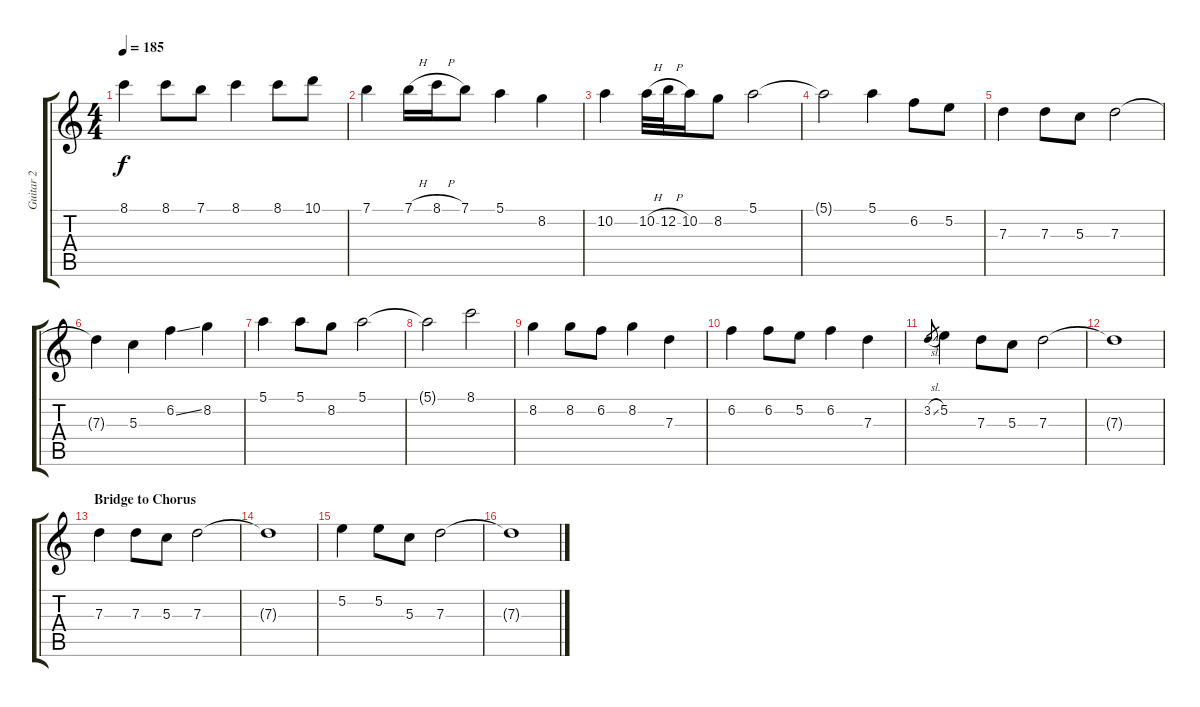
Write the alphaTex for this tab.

\track ("Guitar 2" "Guitar 2") {instrument distortionguitar}
\staff {score tabs}
\tuning (E4 B3 G3 D3 A2 E2) {hide}
\ts (4 4)
\tempo 185
\clef g2
\ks c
8.1.4{dy f} 8.1.8 7.1.8 8.1.4 8.1.8 10.1.8 |
7.1.4 7.1{h}.16 8.1{h}.16 7.1.8 5.1.4 8.2.4 |
10.2.4 10.2{h}.32 12.2{h}.32 10.2.16 8.2.8 5.1.2 |
5.1{t}.2 5.1.4 6.2.8 5.2.8 |
7.3.4 7.3.8 5.3.8 7.3.2 |
7.3{t}.4 5.3.4 6.2{ss}.4 8.2.4 |
5.1.4 5.1.8 8.2.8 5.1.2 |
5.1{t}.2 8.1.2 |
8.2.4 8.2.8 6.2.8 8.2.4 7.3.4 |
6.2.4 6.2.8 5.2.8 6.2.4 7.3.4 |
3.2{sl}.8{gr} 5.2.4 7.3.8 5.3.8 7.3.2 |
7.3{t}.1 |
\section ("" "Bridge to Chorus")
7.3.4 7.3.8 5.3.8 7.3.2 |
7.3{t}.1 |
5.2.4 5.2.8 5.3.8 7.3.2 |
7.3{t}.1
